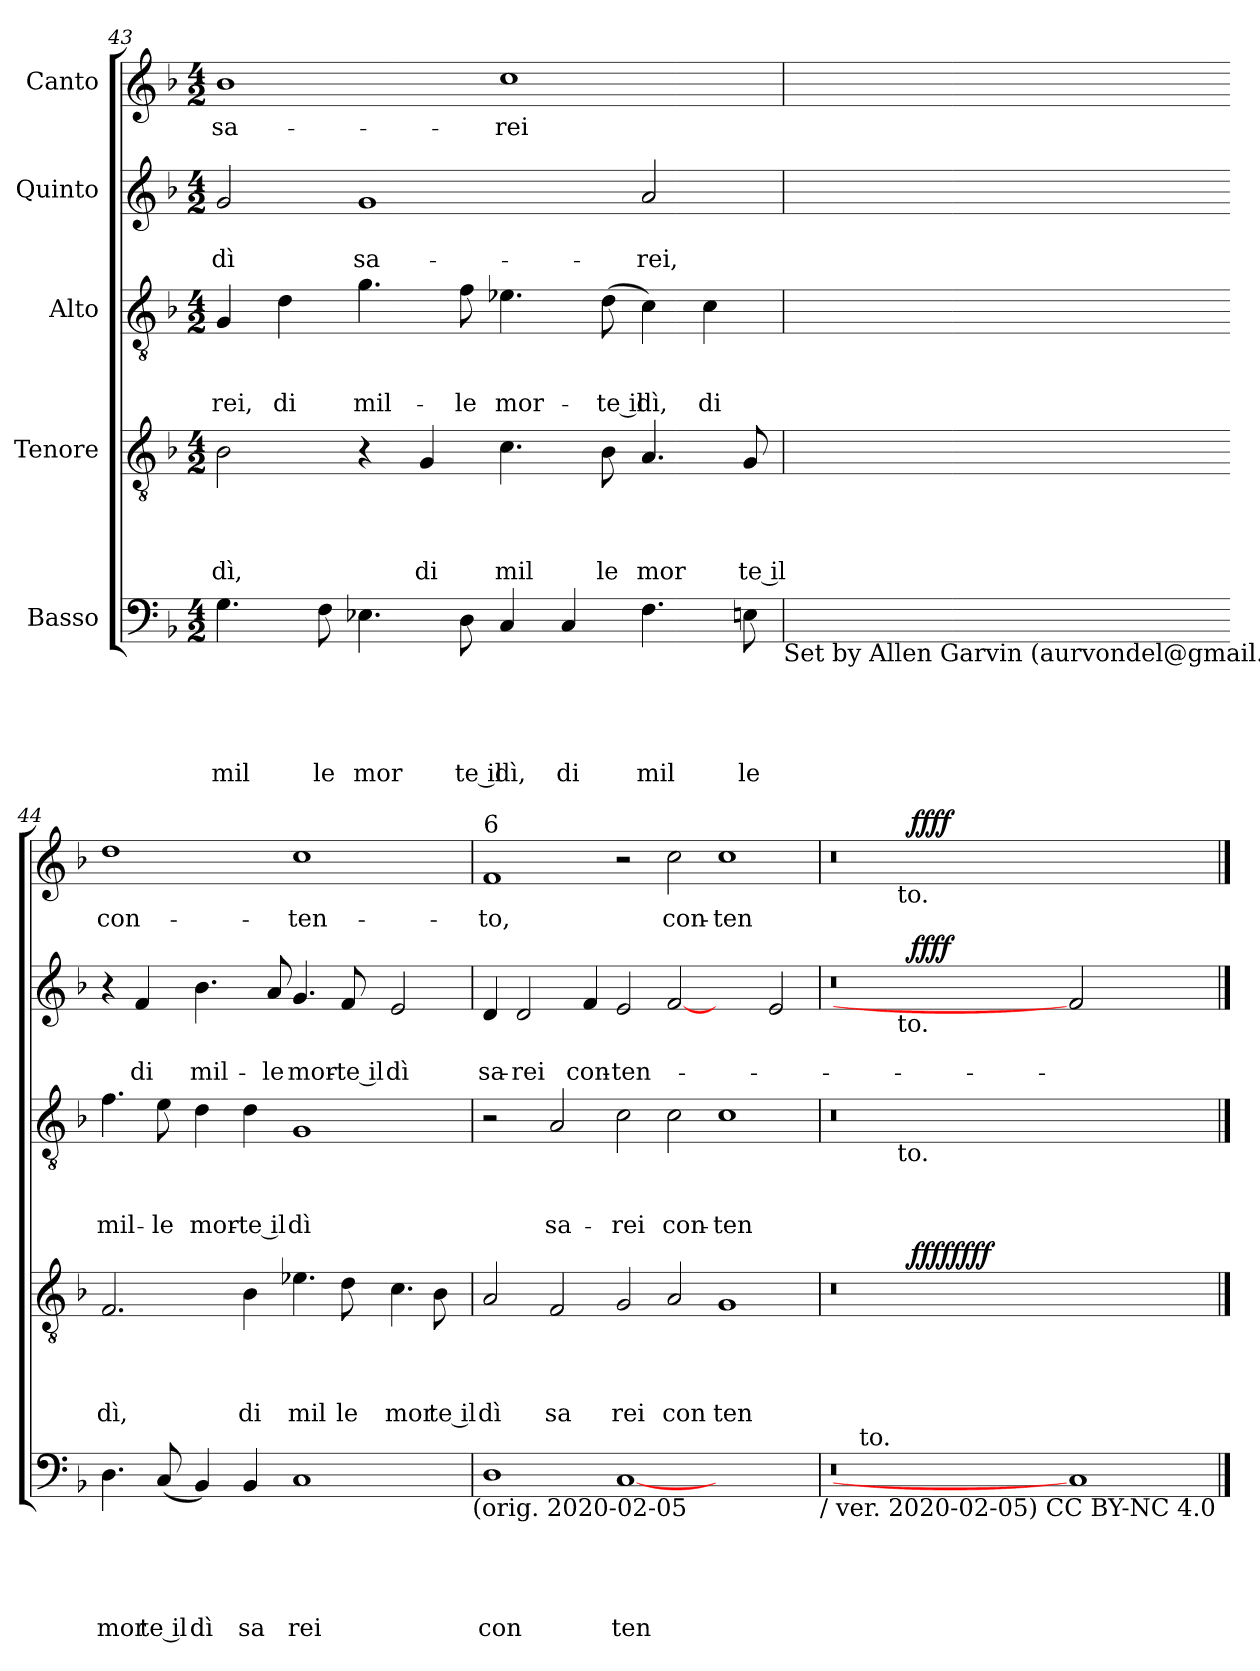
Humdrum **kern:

**kern	**text	**text	**text	**text	**text	**kern	**text	**text	**text	**text	**dynam	**kern	**text	**text	**text	**kern	**text	**text	**dynam	**kern	**text	**dynam
*part5	*part5	*part5	*part5	*part5	*part5	*part4	*part4	*part4	*part4	*part4	*part4	*part3	*part3	*part3	*part3	*part2	*part2	*part2	*part2	*part1	*part1	*part1
*staff5	*staff5	*staff5	*staff5	*staff5	*staff5	*staff4	*staff4	*staff4	*staff4	*staff4	*staff4	*staff3	*staff3	*staff3	*staff3	*staff2	*staff2	*staff2	*staff2	*staff1	*staff1	*staff1
*I"Basso	*	*	*	*	*	*I"Tenore	*	*	*	*	*	*I"Alto	*	*	*	*I"Quinto	*	*	*	*I"Canto	*	*
!!LO:LB:g=z
*clefF4	*	*	*	*	*	*clefGv2	*	*	*	*	*	*clefGv2	*	*	*	*clefG2	*	*	*	*clefG2	*	*
*k[b-]	*	*	*	*	*	*k[b-]	*	*	*	*	*	*k[b-]	*	*	*	*k[b-]	*	*	*	*k[b-]	*	*
*F:	*	*	*	*	*	*F:	*	*	*	*	*	*F:	*	*	*	*F:	*	*	*	*F:	*	*
*M4/2	*	*	*	*	*	*M4/2	*	*	*	*	*	*M4/2	*	*	*	*M4/2	*	*	*	*M4/2	*	*
=43	=43	=43	=43	=43	=43	=43	=43	=43	=43	=43	=43	=43	=43	=43	=43	=43	=43	=43	=43	=43	=43	=43
!	!	!	!	!	!LO:LY:b	!	!	!	!	!LO:LY:b	!	!	!	!	!LO:LY:b	!	!	!LO:LY:b	!	!	!LO:LY:b	!
4.G\	.	.	.	.	mil	2B-\	.	.	.	dì,	.	4G/	.	.	rei,	2g/	.	dì	.	1b-	sa-	.
!	!	!	!	!	!	!	!	!	!	!	!	!	!	!	!LO:LY:b	!	!	!	!	!	!	!
.	.	.	.	.	.	.	.	.	.	.	.	4d\	.	.	di	.	.	.	.	.	.	.
!	!	!	!	!	!LO:LY:b	!	!	!	!	!	!	!	!	!	!	!	!	!	!	!	!	!
8F\	.	.	.	.	le	.	.	.	.	.	.	.	.	.	.	.	.	.	.	.	.	.
!	!	!	!	!	!LO:LY:b	!	!	!	!	!	!	!	!	!	!LO:LY:b	!	!	!LO:LY:b	!	!	!	!
4.E-X\	.	.	.	.	mor	4r	.	.	.	.	.	4.g\	.	.	mil-	1g	.	sa-	.	.	.	.
!	!	!	!	!	!	!	!	!	!	!LO:LY:b	!	!	!	!	!	!	!	!	!	!	!	!
.	.	.	.	.	.	4G/	.	.	.	di	.	.	.	.	.	.	.	.	.	.	.	.
!	!	!	!	!	!LO:LY:b:rj	!	!	!	!	!	!	!	!	!	!LO:LY:b	!	!	!	!	!	!	!
8D\	.	.	.	.	te il	.	.	.	.	.	.	8f\	.	.	-le	.	.	.	.	.	.	.
!	!	!	!	!	!LO:LY:b	!	!	!	!	!LO:LY:b	!	!	!	!	!LO:LY:b	!	!	!	!	!	!LO:LY:b	!
4C/	.	.	.	.	dì,	4.c\	.	.	.	mil	.	4.e-X\	.	.	mor-	.	.	.	.	1cc	-rei	.
!	!	!	!	!	!LO:LY:b	!	!	!	!	!	!	!	!	!	!	!	!	!	!	!	!	!
4C/	.	.	.	.	di	.	.	.	.	.	.	.	.	.	.	.	.	.	.	.	.	.
!	!	!	!	!	!	!	!	!	!	!LO:LY:b	!	!	!	!	!LO:LY:b:rj	!	!	!	!	!	!	!
.	.	.	.	.	.	8B-\	.	.	.	le	.	(<8d\	.	.	-te il	.	.	.	.	.	.	.
!	!	!	!	!	!LO:LY:b	!	!	!	!	!LO:LY:b	!	!	!	!	!LO:LY:b	!	!	!LO:LY:b	!	!	!	!
4.F\	.	.	.	.	mil	4.A/	.	.	.	mor	.	4c\)	.	.	dì,	2a/	.	-rei,	.	.	.	.
!	!	!	!	!	!	!	!	!	!	!	!	!	!	!	!LO:LY:b	!	!	!	!	!	!	!
.	.	.	.	.	.	.	.	.	.	.	.	4c\	.	.	di	.	.	.	.	.	.	.
!	!	!	!	!	!LO:LY:b	!	!	!	!	!LO:LY:b:rj	!	!	!	!	!	!	!	!	!	!	!	!
8En\	.	.	.	.	le	8G/	.	.	.	te il	.	.	.	.	.	.	.	.	.	.	.	.
!LO:TX:b:t=Set by Allen Garvin (aurvondel@gmail.com)	!	!	!	!	!	!	!	!	!	!	!	!	!	!	!	!	!	!	!	!	!	!
=44	=44	=44	=44	=44	=44	=44	=44	=44	=44	=44	=44	=44	=44	=44	=44	=44	=44	=44	=44	=44	=44	=44
!	!	!	!	!	!LO:LY:b	!	!	!	!	!LO:LY:b	!	!	!	!	!LO:LY:b	!	!	!	!	!	!LO:LY:b	!
4.D\	.	.	.	.	mor	2.F/	.	.	.	dì,	.	4.f\	.	.	mil-	4r	.	.	.	1dd	con-	.
!	!	!	!	!	!	!	!	!	!	!	!	!	!	!	!	!	!	!LO:LY:b	!	!	!	!
.	.	.	.	.	.	.	.	.	.	.	.	.	.	.	.	4f/	.	di	.	.	.	.
!	!	!	!	!	!LO:LY:b:rj	!	!	!	!	!	!	!	!	!	!LO:LY:b	!	!	!	!	!	!	!
(<8C/	.	.	.	.	te il	.	.	.	.	.	.	8e\	.	.	-le	.	.	.	.	.	.	.
!	!	!	!	!	!LO:LY:b	!	!	!	!	!	!	!	!	!	!LO:LY:b	!	!	!LO:LY:b	!	!	!	!
4BB-/)	.	.	.	.	dì	.	.	.	.	.	.	4d\	.	.	mor-	4.b-\	.	mil-	.	.	.	.
!	!	!	!	!	!LO:LY:b	!	!	!	!	!LO:LY:b	!	!	!	!	!LO:LY:b:rj	!	!	!	!	!	!	!
4BB-/	.	.	.	.	sa	4B-\	.	.	.	di	.	4d\	.	.	-te il	.	.	.	.	.	.	.
!	!	!	!	!	!	!	!	!	!	!	!	!	!	!	!	!	!	!LO:LY:b	!	!	!	!
.	.	.	.	.	.	.	.	.	.	.	.	.	.	.	.	8a/	.	-le	.	.	.	.
!	!	!	!	!	!LO:LY:b	!	!	!	!	!LO:LY:b	!	!	!	!	!LO:LY:b	!	!	!LO:LY:b	!	!	!LO:LY:b	!
1C	.	.	.	.	rei	4.e-X\	.	.	.	mil	.	1G	.	.	dì	4.g/	.	mor-	.	1cc	-ten-	.
!	!	!	!	!	!	!	!	!	!	!LO:LY:b	!	!	!	!	!	!	!	!LO:LY:b:rj	!	!	!	!
.	.	.	.	.	.	8d\	.	.	.	le	.	.	.	.	.	8f/	.	-te il	.	.	.	.
!	!	!	!	!	!	!	!	!	!	!LO:LY:b	!	!	!	!	!	!	!	!LO:LY:b	!	!	!	!
.	.	.	.	.	.	4.c\	.	.	.	mor	.	.	.	.	.	2e/	.	dì	.	.	.	.
!	!	!	!	!	!	!	!	!	!	!LO:LY:b:rj	!	!	!	!	!	!	!	!	!	!	!	!
.	.	.	.	.	.	8B-\	.	.	.	te il	.	.	.	.	.	.	.	.	.	.	.	.
!LO:TX:b:t=(orig. 2020-02-05	!	!	!	!	!	!	!	!	!	!	!	!	!	!	!	!	!	!	!	!	!	!
=45	=45	=45	=45	=45	=45	=45	=45	=45	=45	=45	=45	=45	=45	=45	=45	=45	=45	=45	=45	=45	=45	=45
!	!	!	!	!	!	!	!	!	!	!	!	!	!	!	!	!	!	!	!	!LO:TX:a:t=6	!	!
!	!	!	!	!	!LO:LY:b	!	!	!	!	!LO:LY:b	!	!	!	!	!	!	!	!LO:LY:b	!	!	!LO:LY:b	!
1D	.	.	.	.	con	2A/	.	.	.	dì	.	2r	.	.	.	4d/	.	sa-	.	1f	-to,	.
!	!	!	!	!	!	!	!	!	!	!	!	!	!	!	!	!	!	!LO:LY:b	!	!	!	!
.	.	.	.	.	.	.	.	.	.	.	.	.	.	.	.	2d/	.	-rei	.	.	.	.
!	!	!	!	!	!	!	!	!	!	!LO:LY:b	!	!	!	!	!LO:LY:b	!	!	!	!	!	!	!
.	.	.	.	.	.	2F/	.	.	.	sa	.	2A/	.	.	sa-	.	.	.	.	.	.	.
!	!	!	!	!	!	!	!	!	!	!	!	!	!	!	!	!	!	!LO:LY:b	!	!	!	!
.	.	.	.	.	.	.	.	.	.	.	.	.	.	.	.	4f/	.	con-	.	.	.	.
!	!	!	!	!	!LO:LY:b	!	!	!	!	!LO:LY:b	!	!	!	!	!LO:LY:b	!	!	!LO:LY:b	!	!	!	!
[1C	.	.	.	.	ten	2G/	.	.	.	rei	.	2c\	.	.	-rei	2e/	.	-ten-	.	2r	.	.
!	!	!	!	!	!	!	!	!	!	!LO:LY:b	!	!	!	!	!LO:LY:b	!	!	!	!	!	!LO:LY:b	!
.	.	.	.	.	.	2A/	.	.	.	con	.	2c\	.	.	con-	[2f	.	.	.	2cc\	con-	.
!	!	!	!	!	!	!	!	!	!	!LO:LY:b	!	!	!	!	!LO:LY:b	!	!	!	!	!	!LO:LY:b	!
1ryy	.	.	.	.	.	1G	.	.	.	ten	.	1c	.	.	-ten-	2ryy	.	.	.	1cc	-ten-	.
.	.	.	.	.	.	.	.	.	.	.	.	.	.	.	.	2e/	.	.	.	.	.	.
!LO:TX:b:t=/ ver. 2020-02-05) CC BY-NC 4.0	!	!	!	!	!	!	!	!	!	!	!	!	!	!	!	!	!	!	!	!	!	!
=46	=46	=46	=46	=46	=46	=46	=46	=46	=46	=46	=46	=46	=46	=46	=46	=46	=46	=46	=46	=46	=46	=46
*^	*	*	*	*	*	*^	*	*	*	*	*	*^	*	*	*	*^	*	*	*	*^	*	*
0r	8.ryy	.	.	.	.	.	0r	2ryy	.	.	.	.	.	0r	2ryy	.	.	.	0r	2ryy	.	.	.	0r	2ryy	.	.
!	!LO:TX:a:t=to.	!	!	!	!	!	!	!	!	!	!	!	!	!	!	!	!	!	!	!	!	!	!	!	!	!	!
.	1ryy	.	.	.	.	.	.	.	.	.	.	.	.	.	.	.	.	.	.	.	.	.	.	.	.	.	.
!	!	!	!	!	!	!	!	!	!	!	!	!	!	!	!	!	!	!	!	!	!	!	!	!	!LO:TX:b:t=to.	!	!
!	!	!	!	!	!	!	!	!	!	!	!	!	!	!	!	!	!	!	!	!LO:TX:b:t=to.	!	!	!	!	!	!	!
!	!	!	!	!	!	!	!	!	!	!	!	!	!	!	!LO:TX:b:t=to.	!	!	!	!	!	!	!	!	!	!	!	!
.	.	.	.	.	.	.	.	16ryy	.	.	.	.	.	.	1ryy	.	.	.	.	16ryy	.	.	.	.	16ryy	.	.
!	!	!	!	!	!	!	!	!	!	!	!	!	!LO:DY:b	!	!	!	!	!	!	!	!	!	!	!	!	!	!
!	!	!	!	!	!	!	!	!	!	!	!	!	!LO:DY:n=1:b	!	!	!	!	!	!	!	!	!	!LO:DY:b	!	!	!	!LO:DY:b
.	.	.	.	.	.	.	.	1ryy	.	.	.	.	ffff ffff	.	.	.	.	.	.	1ryy	.	.	ffff	.	1ryy	.	ffff
.	1ryy	.	.	.	.	.	.	.	.	.	.	.	.	.	.	.	.	.	.	.	.	.	.	.	.	.	.
.	.	.	.	.	.	.	.	.	.	.	.	.	.	.	1.ryy	.	.	.	.	.	.	.	.	.	.	.	.
.	.	.	.	.	.	.	.	1ryy	.	.	.	.	.	.	.	.	.	.	.	1ryy	.	.	.	.	1ryy	.	.
1C]	.	.	.	.	.	.	1ryy	.	.	.	.	.	.	1ryy	.	.	.	.	2f]	.	.	.	.	1ryy	.	.	.
.	2ryy	.	.	.	.	.	.	.	.	.	.	.	.	.	.	.	.	.	.	.	.	.	.	.	.	.	.
.	.	.	.	.	.	.	.	.	.	.	.	.	.	.	.	.	.	.	2ryy	.	.	.	.	.	.	.	.
.	.	.	.	.	.	.	.	4..ryy	.	.	.	.	.	.	.	.	.	.	.	4..ryy	.	.	.	.	4..ryy	.	.
.	4ryy	.	.	.	.	.	.	.	.	.	.	.	.	.	.	.	.	.	.	.	.	.	.	.	.	.	.
.	16ryy	.	.	.	.	.	.	.	.	.	.	.	.	.	.	.	.	.	.	.	.	.	.	.	.	.	.
*v	*v	*	*	*	*	*	*	*	*	*	*	*	*	*v	*v	*	*	*	*v	*v	*	*	*	*v	*v	*	*
*	*	*	*	*	*	*v	*v	*	*	*	*	*	*	*	*	*	*	*	*	*	*	*	*
==	==	==	==	==	==	==	==	==	==	==	==	==	==	==	==	==	==	==	==	==	==	==
*-	*-	*-	*-	*-	*-	*-	*-	*-	*-	*-	*-	*-	*-	*-	*-	*-	*-	*-	*-	*-	*-	*-
